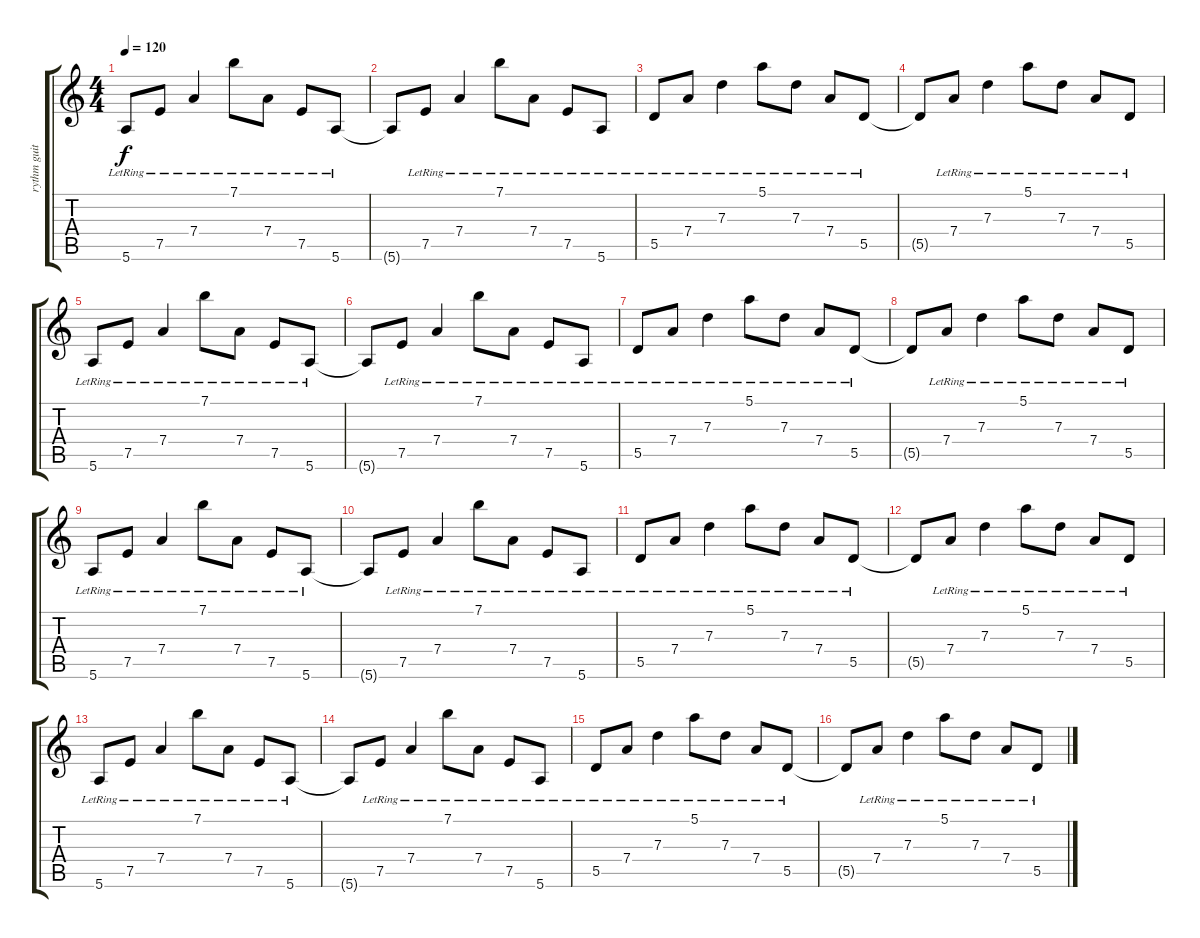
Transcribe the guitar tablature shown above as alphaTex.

\track ("rythm guitar" "rythm guit") {instrument electricguitarclean}
\staff {score tabs}
\tuning (E4 B3 G3 D3 A2 E2) {hide}
\ts (4 4)
\tempo 120
\clef g2
\ks c
5.6{lr}.8{dy f} 7.5{lr}.8 7.4{lr}.4 7.1{lr}.8 7.4{lr}.8 7.5{lr}.8 5.6{lr}.8 |
5.6{t}.8 7.5{lr}.8 7.4{lr}.4 7.1{lr}.8 7.4{lr}.8 7.5{lr}.8 5.6{lr}.8 |
5.5{lr}.8 7.4{lr}.8 7.3{lr}.4 5.1{lr}.8 7.3{lr}.8 7.4{lr}.8 5.5{lr}.8 |
5.5{t}.8 7.4{lr}.8 7.3{lr}.4 5.1{lr}.8 7.3{lr}.8 7.4{lr}.8 5.5{lr}.8 |
5.6{lr}.8 7.5{lr}.8 7.4{lr}.4 7.1{lr}.8 7.4{lr}.8 7.5{lr}.8 5.6{lr}.8 |
5.6{t}.8 7.5{lr}.8 7.4{lr}.4 7.1{lr}.8 7.4{lr}.8 7.5{lr}.8 5.6{lr}.8 |
5.5{lr}.8 7.4{lr}.8 7.3{lr}.4 5.1{lr}.8 7.3{lr}.8 7.4{lr}.8 5.5{lr}.8 |
5.5{t}.8 7.4{lr}.8 7.3{lr}.4 5.1{lr}.8 7.3{lr}.8 7.4{lr}.8 5.5{lr}.8 |
5.6{lr}.8 7.5{lr}.8 7.4{lr}.4 7.1{lr}.8 7.4{lr}.8 7.5{lr}.8 5.6{lr}.8 |
5.6{t}.8 7.5{lr}.8 7.4{lr}.4 7.1{lr}.8 7.4{lr}.8 7.5{lr}.8 5.6{lr}.8 |
5.5{lr}.8 7.4{lr}.8 7.3{lr}.4 5.1{lr}.8 7.3{lr}.8 7.4{lr}.8 5.5{lr}.8 |
5.5{t}.8 7.4{lr}.8 7.3{lr}.4 5.1{lr}.8 7.3{lr}.8 7.4{lr}.8 5.5{lr}.8 |
5.6{lr}.8 7.5{lr}.8 7.4{lr}.4 7.1{lr}.8 7.4{lr}.8 7.5{lr}.8 5.6{lr}.8 |
5.6{t}.8 7.5{lr}.8 7.4{lr}.4 7.1{lr}.8 7.4{lr}.8 7.5{lr}.8 5.6{lr}.8 |
5.5{lr}.8 7.4{lr}.8 7.3{lr}.4 5.1{lr}.8 7.3{lr}.8 7.4{lr}.8 5.5{lr}.8 |
5.5{t}.8 7.4{lr}.8 7.3{lr}.4 5.1{lr}.8 7.3{lr}.8 7.4{lr}.8 5.5{lr}.8
